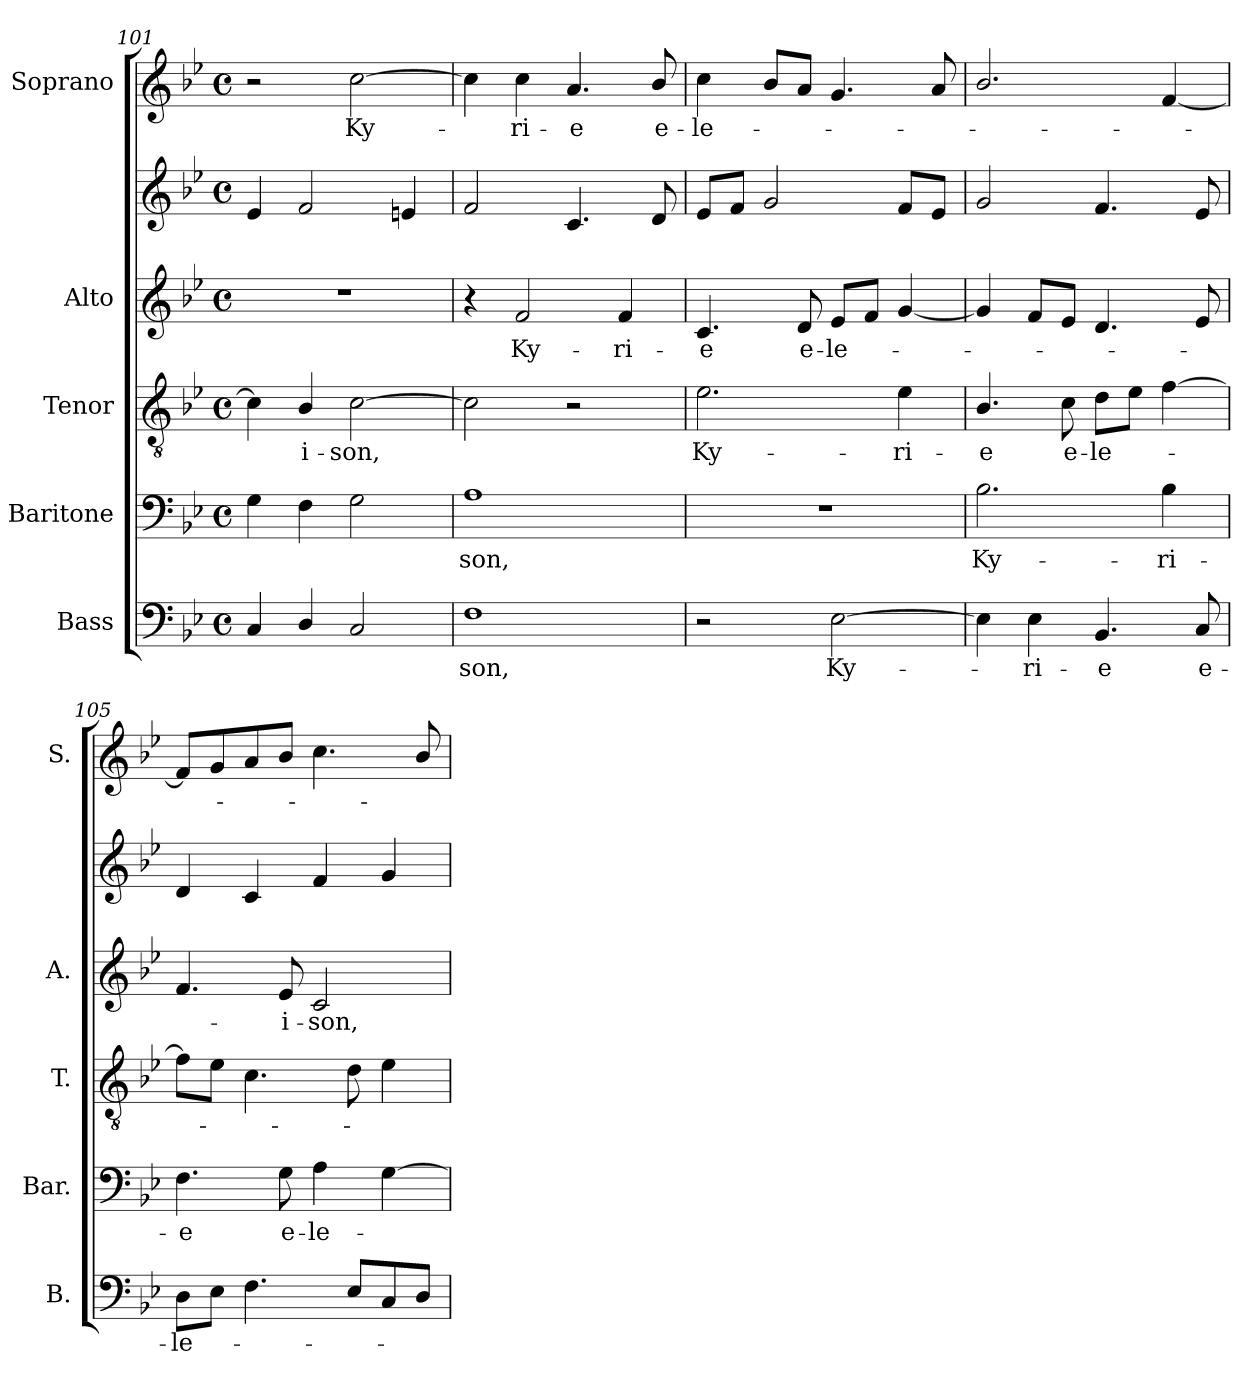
**kern	**text	**kern	**text	**kern	**text	**kern	**text	**kern	**kern	**text
*part6	*part6	*part5	*part5	*part4	*part4	*part3	*part3	*part2	*part1	*part1
*staff6	*staff6	*staff5	*staff5	*staff4	*staff4	*staff3	*staff3	*staff2	*staff1	*staff1
*I"Bass	*	*I"Baritone	*	*I"Tenor	*	*I"Alto	*	*	*I"Soprano	*
*I'B.	*	*I'Bar.	*	*I'T.	*	*I'A.	*	*	*I'S.	*
*clefF4	*	*clefF4	*	*clefGv2	*	*clefG2	*	*clefG2	*clefG2	*
*	*	*	*	*ITrd7c12	*	*	*	*	*	*
*k[b-e-]	*	*k[b-e-]	*	*k[b-e-]	*	*k[b-e-]	*	*k[b-e-]	*k[b-e-]	*
*B-:	*	*B-:	*	*B-:	*	*B-:	*	*B-:	*B-:	*
*M4/4	*	*M4/4	*	*M4/4	*	*M4/4	*	*M4/4	*M4/4	*
*met(c)	*	*met(c)	*	*met(c)	*	*met(c)	*	*met(c)	*met(c)	*
=101	=101	=101	=101	=101	=101	=101	=101	=101	=101	=101
4Ci/	.	4Gi\	.	4Ci\]	.	1r	.	4e-i/	2r	.
!	!	!	!	!	!LO:LY:b:color=#000000	!	!	!	!	!
4Di/	.	4Fi\	.	4BB-i/	-i-	.	.	2fi/	.	.
!	!	!	!	!	!LO:LY:b:color=#000000	!	!	!	!	!
!	!	!	!	!	!	!	!	!	!	!LO:LY:b:color=#000000
2Ci/	.	2Gi\	.	[2Ci\	-son,	.	.	.	[2cci\	Ky-
.	.	.	.	.	.	.	.	4ei/	.	.
!!LO:LB:g=z
=102	=102	=102	=102	=102	=102	=102	=102	=102	=102	=102
!	!LO:LY:b:color=#000000	!	!	!	!	!	!	!	!	!
!	!	!	!LO:LY:b:color=#000000	!	!	!	!	!	!	!
1Fi	-son,	1Ai	-son,	2Ci\]	.	4r	.	2fi/	4cci\]	.
!	!	!	!	!	!	!	!LO:LY:b:color=#000000	!	!	!
!	!	!	!	!	!	!	!	!	!	!LO:LY:b:color=#000000
.	.	.	.	.	.	2fi/	Ky-	.	4cci\	-ri-
!	!	!	!	!	!	!	!	!	!	!LO:LY:b:color=#000000
.	.	.	.	2r	.	.	.	4.ci/	4.ai/	-e
!	!	!	!	!	!	!	!LO:LY:b:color=#000000	!	!	!
.	.	.	.	.	.	4fi/	-ri-	.	.	.
!	!	!	!	!	!	!	!	!	!	!LO:LY:b:color=#000000
.	.	.	.	.	.	.	.	8di/	8b-i/	e-
=103	=103	=103	=103	=103	=103	=103	=103	=103	=103	=103
!	!	!	!	!	!LO:LY:b:color=#000000	!	!	!	!	!
!	!	!	!	!	!	!	!LO:LY:b:color=#000000	!	!	!
!	!	!	!	!	!	!	!	!	!	!LO:LY:b:color=#000000
2r	.	1r	.	2.E-i\	Ky-	4.ci/	-e	8e-i/L	4cci\	-le-
.	.	.	.	.	.	.	.	8fi/J	.	.
.	.	.	.	.	.	.	.	2gi/	8b-i/L	.
!	!	!	!	!	!	!	!LO:LY:b:color=#000000	!	!	!
.	.	.	.	.	.	8di/	e-	.	8ai/J	.
!	!LO:LY:b:color=#000000	!	!	!	!	!	!	!	!	!
!	!	!	!	!	!	!	!LO:LY:b:color=#000000	!	!	!
[2E-i\	Ky-	.	.	.	.	8e-i/L	-le-	.	4.gi/	.
.	.	.	.	.	.	8fi/J	.	.	.	.
!	!	!	!	!	!LO:LY:b:color=#000000	!	!	!	!	!
.	.	.	.	4E-i\	-ri-	[4gi/	.	8fi/L	.	.
.	.	.	.	.	.	.	.	8e-i/J	8ai/	.
=104	=104	=104	=104	=104	=104	=104	=104	=104	=104	=104
!	!	!	!LO:LY:b:color=#000000	!	!	!	!	!	!	!
!	!	!	!	!	!LO:LY:b:color=#000000	!	!	!	!	!
4E-i\]	.	2.B-i\	Ky-	4.BB-i/	-e	4gi/]	.	2gi/	2.b-i/	.
!	!LO:LY:b:color=#000000	!	!	!	!	!	!	!	!	!
4E-i\	-ri-	.	.	.	.	8fi/L	.	.	.	.
!	!	!	!	!	!LO:LY:b:color=#000000	!	!	!	!	!
.	.	.	.	8Ci\	e-	8e-i/J	.	.	.	.
!	!LO:LY:b:color=#000000	!	!	!	!	!	!	!	!	!
!	!	!	!	!	!LO:LY:b:color=#000000	!	!	!	!	!
4.BB-i/	-e	.	.	8Di\L	-le-	4.di/	.	4.fi/	.	.
.	.	.	.	8E-i\J	.	.	.	.	.	.
!	!	!	!LO:LY:b:color=#000000	!	!	!	!	!	!	!
.	.	4B-i\	-ri-	[4Fi\	.	.	.	.	[4fi/	.
!	!LO:LY:b:color=#000000	!	!	!	!	!	!	!	!	!
8Ci/	e-	.	.	.	.	8e-i/	.	8e-i/	.	.
=105	=105	=105	=105	=105	=105	=105	=105	=105	=105	=105
!	!LO:LY:b:color=#000000	!	!	!	!	!	!	!	!	!
!	!	!	!LO:LY:b:color=#000000	!	!	!	!	!	!	!
8Di\L	-le-	4.Fi\	-e	8Fi\L]	.	4.fi/	.	4di/	8fi/L]	.
8E-i\J	.	.	.	8E-i\J	.	.	.	.	8gi/	.
4.Fi\	.	.	.	4.Ci\	.	.	.	4ci/	8ai/	.
!	!	!	!LO:LY:b:color=#000000	!	!	!	!	!	!	!
!	!	!	!	!	!	!	!LO:LY:b:color=#000000	!	!	!
.	.	8Gi\	e-	.	.	8e-i/	-i-	.	8b-i/J	.
!	!	!	!LO:LY:b:color=#000000	!	!	!	!	!	!	!
!	!	!	!	!	!	!	!LO:LY:b:color=#000000	!	!	!
.	.	4Ai\	-le-	.	.	2ci/	-son,	4fi/	4.cci\	.
8E-i/L	.	.	.	8Di\	.	.	.	.	.	.
8Ci/	.	[4Gi\	.	4E-i\	.	.	.	4gi/	.	.
8Di/J	.	.	.	.	.	.	.	.	8b-i/	.
=	=	=	=	=	=	=	=	=	=	=
*-	*-	*-	*-	*-	*-	*-	*-	*-	*-	*-
